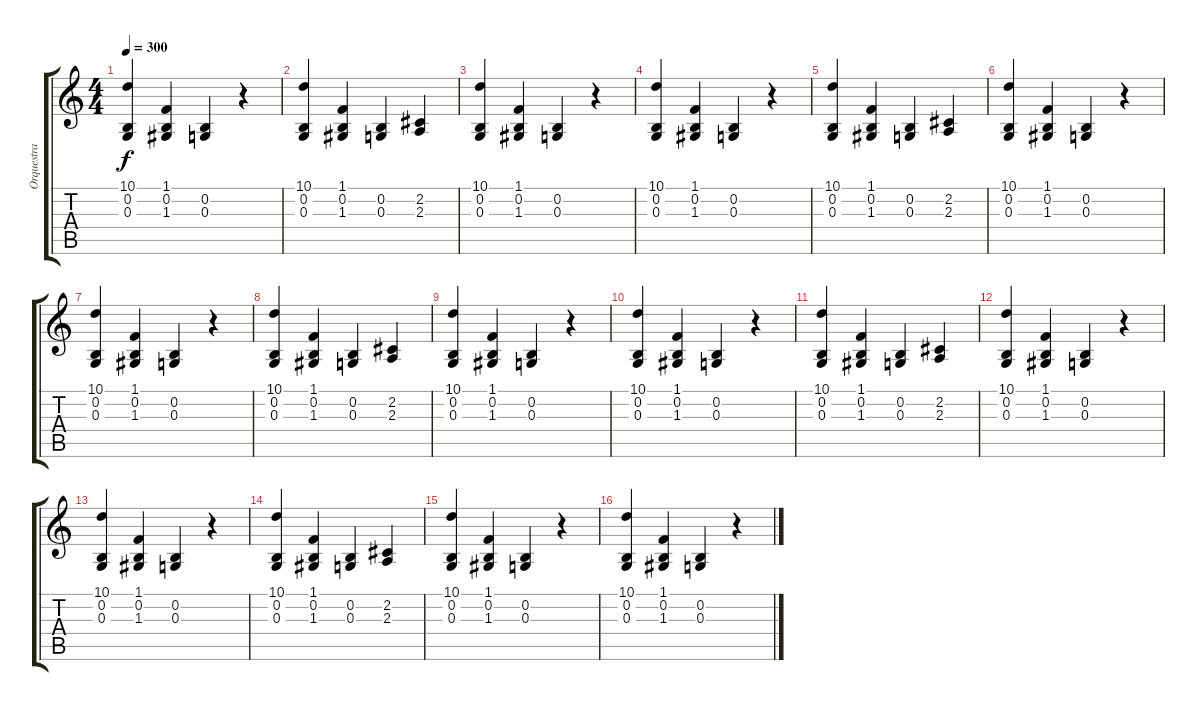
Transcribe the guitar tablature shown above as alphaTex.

\track ("Orquestra" "Orquestra") {instrument orchestrahit}
\staff {score tabs}
\tuning (E4 B3 G3 D3 A2 E2) {hide}
\ts (4 4)
\tempo 300
\clef g2
\ks c
(10.1 0.2 0.3).4{dy f} (1.1 0.2 1.3).4 (0.2 0.3).4 r.4 |
(10.1 0.2 0.3).4 (1.1 0.2 1.3).4 (0.2 0.3).4 (2.2 2.3).4 |
(10.1 0.2 0.3).4 (1.1 0.2 1.3).4 (0.2 0.3).4 r.4 |
(10.1 0.2 0.3).4 (1.1 0.2 1.3).4 (0.2 0.3).4 r.4 |
(10.1 0.2 0.3).4 (1.1 0.2 1.3).4 (0.2 0.3).4 (2.2 2.3).4 |
(10.1 0.2 0.3).4 (1.1 0.2 1.3).4 (0.2 0.3).4 r.4 |
(10.1 0.2 0.3).4 (1.1 0.2 1.3).4 (0.2 0.3).4 r.4 |
(10.1 0.2 0.3).4 (1.1 0.2 1.3).4 (0.2 0.3).4 (2.2 2.3).4 |
(10.1 0.2 0.3).4 (1.1 0.2 1.3).4 (0.2 0.3).4 r.4 |
(10.1 0.2 0.3).4 (1.1 0.2 1.3).4 (0.2 0.3).4 r.4 |
(10.1 0.2 0.3).4 (1.1 0.2 1.3).4 (0.2 0.3).4 (2.2 2.3).4 |
(10.1 0.2 0.3).4 (1.1 0.2 1.3).4 (0.2 0.3).4 r.4 |
(10.1 0.2 0.3).4 (1.1 0.2 1.3).4 (0.2 0.3).4 r.4 |
(10.1 0.2 0.3).4 (1.1 0.2 1.3).4 (0.2 0.3).4 (2.2 2.3).4 |
(10.1 0.2 0.3).4 (1.1 0.2 1.3).4 (0.2 0.3).4 r.4 |
(10.1 0.2 0.3).4 (1.1 0.2 1.3).4 (0.2 0.3).4 r.4
